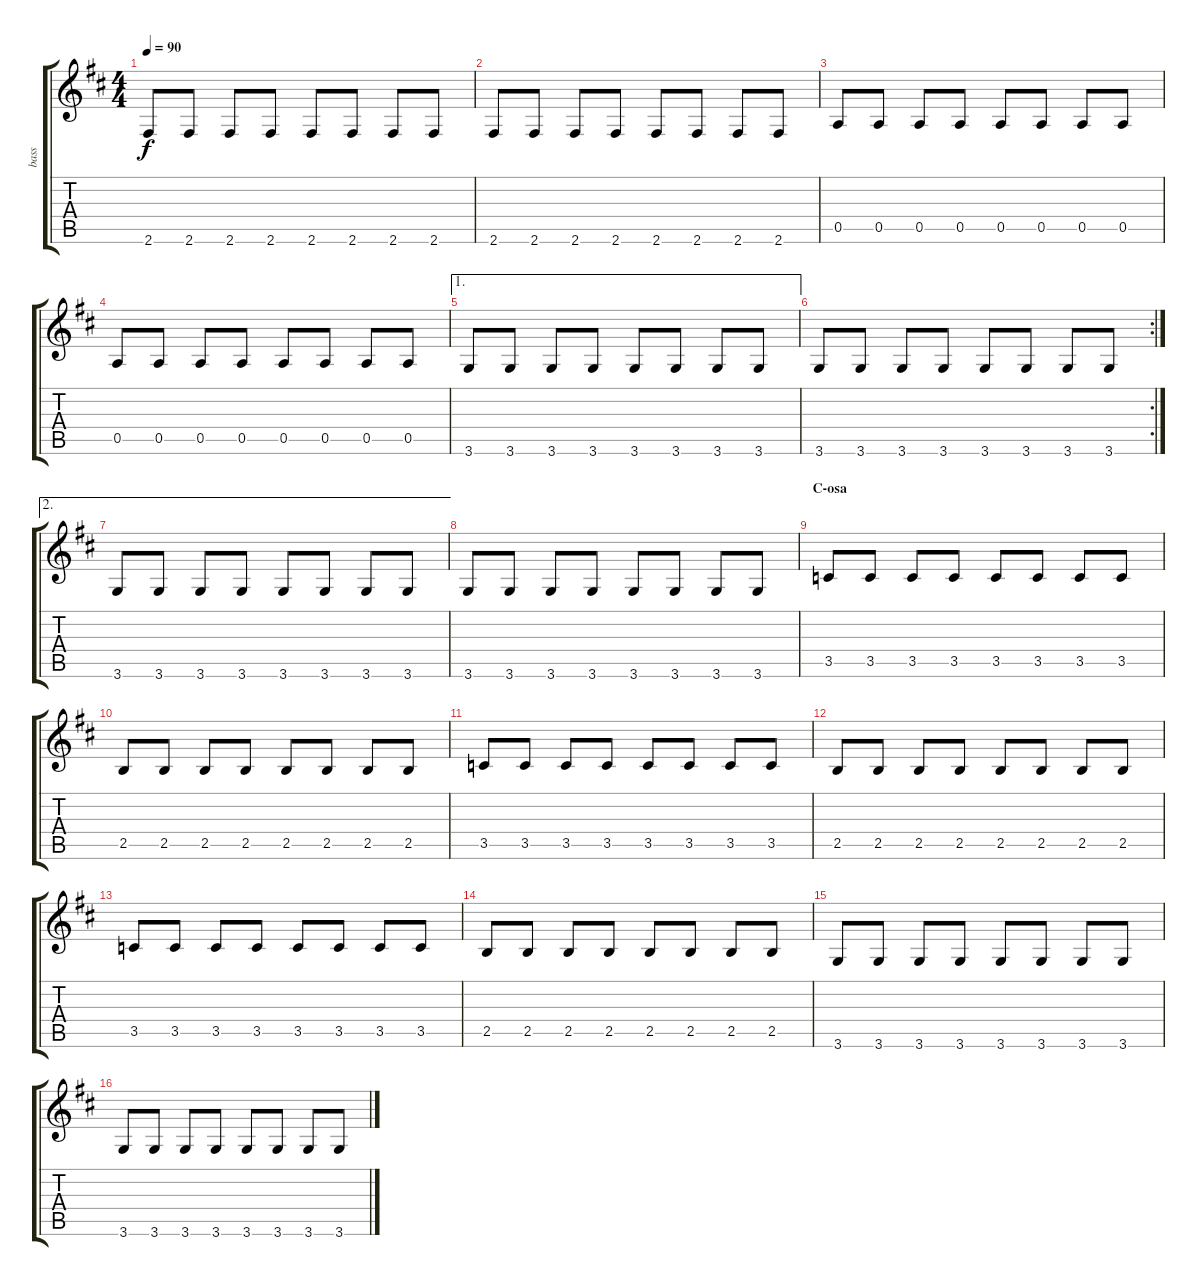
\track ("bass" "bass") {instrument electricbassfinger}
\staff {score tabs}
\tuning (E4 B3 G3 D3 A2 E2) {hide}
\ts (4 4)
\tempo 90
\clef g2
\ks d
2.6.8{dy f} 2.6.8 2.6.8 2.6.8 2.6.8 2.6.8 2.6.8 2.6.8 |
2.6.8 2.6.8 2.6.8 2.6.8 2.6.8 2.6.8 2.6.8 2.6.8 |
0.5.8 0.5.8 0.5.8 0.5.8 0.5.8 0.5.8 0.5.8 0.5.8 |
0.5.8 0.5.8 0.5.8 0.5.8 0.5.8 0.5.8 0.5.8 0.5.8 |
\ae 1
3.6.8 3.6.8 3.6.8 3.6.8 3.6.8 3.6.8 3.6.8 3.6.8 |
\rc 2
3.6.8 3.6.8 3.6.8 3.6.8 3.6.8 3.6.8 3.6.8 3.6.8 |
\ae 2
3.6.8 3.6.8 3.6.8 3.6.8 3.6.8 3.6.8 3.6.8 3.6.8 |
3.6.8 3.6.8 3.6.8 3.6.8 3.6.8 3.6.8 3.6.8 3.6.8 |
\section ("" "C-osa")
3.5.8 3.5.8 3.5.8 3.5.8 3.5.8 3.5.8 3.5.8 3.5.8 |
2.5.8 2.5.8 2.5.8 2.5.8 2.5.8 2.5.8 2.5.8 2.5.8 |
3.5.8 3.5.8 3.5.8 3.5.8 3.5.8 3.5.8 3.5.8 3.5.8 |
2.5.8 2.5.8 2.5.8 2.5.8 2.5.8 2.5.8 2.5.8 2.5.8 |
3.5.8 3.5.8 3.5.8 3.5.8 3.5.8 3.5.8 3.5.8 3.5.8 |
2.5.8 2.5.8 2.5.8 2.5.8 2.5.8 2.5.8 2.5.8 2.5.8 |
3.6.8 3.6.8 3.6.8 3.6.8 3.6.8 3.6.8 3.6.8 3.6.8 |
3.6.8 3.6.8 3.6.8 3.6.8 3.6.8 3.6.8 3.6.8 3.6.8
